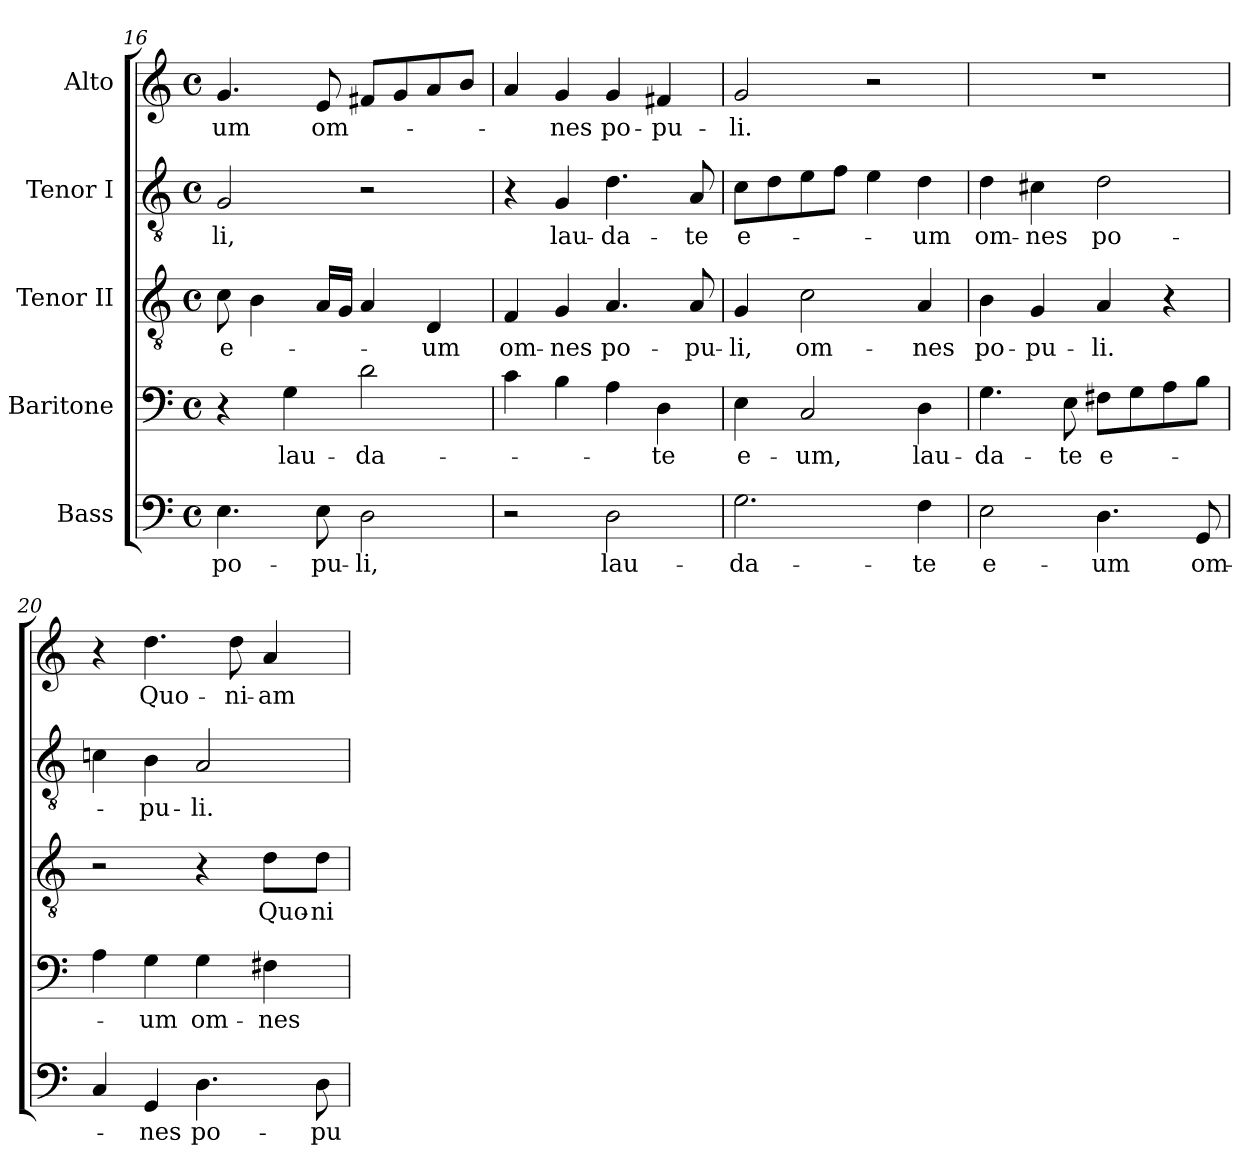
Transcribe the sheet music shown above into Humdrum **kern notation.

**kern	**text	**kern	**text	**kern	**text	**kern	**text	**kern	**text
*part5	*part5	*part4	*part4	*part3	*part3	*part2	*part2	*part1	*part1
*staff5	*staff5	*staff4	*staff4	*staff3	*staff3	*staff2	*staff2	*staff1	*staff1
*I"Bass	*	*I"Baritone	*	*I"Tenor II	*	*I"Tenor I	*	*I"Alto	*
!!LO:LB:g=z
*clefF4	*	*clefF4	*	*clefGv2	*	*clefGv2	*	*clefG2	*
*	*	*ITrd7c12	*	*	*	*	*	*	*
*k[]	*	*k[]	*	*k[]	*	*k[]	*	*k[]	*
*C:	*	*C:	*	*C:	*	*C:	*	*C:	*
*M4/4	*	*M4/4	*	*M4/4	*	*M4/4	*	*M4/4	*
*met(c)	*	*met(c)	*	*met(c)	*	*met(c)	*	*met(c)	*
=16	=16	=16	=16	=16	=16	=16	=16	=16	=16
!	!LO:LY:b:color=#000000	!	!	!	!	!	!	!	!
!	!	!	!	!	!LO:LY:b:color=#000000	!	!	!	!
!	!	!	!	!	!	!	!LO:LY:b:color=#000000	!	!
!	!	!	!	!	!	!	!	!	!LO:LY:b:color=#000000
4.Ei\	po-	4r	.	8ci\	e-	2Gi/	-li,	4.gi/	-um
.	.	.	.	4Bi\	.	.	.	.	.
!	!	!	!LO:LY:b:color=#000000	!	!	!	!	!	!
.	.	4GGi\	lau-	.	.	.	.	.	.
!	!LO:LY:b:color=#000000	!	!	!	!	!	!	!	!
!	!	!	!	!	!	!	!	!	!LO:LY:b:color=#000000
8Ei\	-pu-	.	.	16Ai/LL	.	.	.	8ei/	om-
.	.	.	.	16Gi/JJ	.	.	.	.	.
!	!LO:LY:b:color=#000000	!	!	!	!	!	!	!	!
!	!	!	!LO:LY:b:color=#000000	!	!	!	!	!	!
2Di\	-li,	2Di\	-da-	4Ai/	.	2r	.	8f#Xi/L	.
.	.	.	.	.	.	.	.	8gi/	.
!	!	!	!	!	!LO:LY:b:color=#000000	!	!	!	!
.	.	.	.	4Di/	-um	.	.	8ai/	.
.	.	.	.	.	.	.	.	8bi/J	.
=17	=17	=17	=17	=17	=17	=17	=17	=17	=17
!	!	!	!	!	!LO:LY:b:color=#000000	!	!	!	!
2r	.	4Ci\	.	4Fi/	om-	4r	.	4ai/	.
!	!	!	!	!	!LO:LY:b:color=#000000	!	!	!	!
!	!	!	!	!	!	!	!LO:LY:b:color=#000000	!	!
!	!	!	!	!	!	!	!	!	!LO:LY:b:color=#000000
.	.	4BBi\	.	4Gi/	-nes	4Gi/	lau-	4gi/	-nes
!	!LO:LY:b:color=#000000	!	!	!	!	!	!	!	!
!	!	!	!	!	!LO:LY:b:color=#000000	!	!	!	!
!	!	!	!	!	!	!	!LO:LY:b:color=#000000	!	!
!	!	!	!	!	!	!	!	!	!LO:LY:b:color=#000000
2Di\	lau-	4AAi\	.	4.Ai/	po-	4.di\	-da-	4gi/	po-
!	!	!	!LO:LY:b:color=#000000	!	!	!	!	!	!
!	!	!	!	!	!	!	!	!	!LO:LY:b:color=#000000
.	.	4DDi\	-te	.	.	.	.	4f#Xi/	-pu-
!	!	!	!	!	!LO:LY:b:color=#000000	!	!	!	!
!	!	!	!	!	!	!	!LO:LY:b:color=#000000	!	!
.	.	.	.	8Ai/	-pu-	8Ai/	-te	.	.
=18	=18	=18	=18	=18	=18	=18	=18	=18	=18
!	!LO:LY:b:color=#000000	!	!	!	!	!	!	!	!
!	!	!	!LO:LY:b:color=#000000	!	!	!	!	!	!
!	!	!	!	!	!LO:LY:b:color=#000000	!	!	!	!
!	!	!	!	!	!	!	!LO:LY:b:color=#000000	!	!
!	!	!	!	!	!	!	!	!	!LO:LY:b:color=#000000
2.Gi\	-da-	4EEi\	e-	4Gi/	-li,	8ci\L	e-	2gi/	-li.
.	.	.	.	.	.	8di\	.	.	.
!	!	!	!LO:LY:b:color=#000000	!	!	!	!	!	!
!	!	!	!	!	!LO:LY:b:color=#000000	!	!	!	!
.	.	2CCi/	-um,	2ci\	om-	8ei\	.	.	.
.	.	.	.	.	.	8fi\J	.	.	.
.	.	.	.	.	.	4ei\	.	2r	.
!	!LO:LY:b:color=#000000	!	!	!	!	!	!	!	!
!	!	!	!LO:LY:b:color=#000000	!	!	!	!	!	!
!	!	!	!	!	!LO:LY:b:color=#000000	!	!	!	!
!	!	!	!	!	!	!	!LO:LY:b:color=#000000	!	!
4Fi\	-te	4DDi\	lau-	4Ai/	-nes	4di\	-um	.	.
=19	=19	=19	=19	=19	=19	=19	=19	=19	=19
!	!LO:LY:b:color=#000000	!	!	!	!	!	!	!	!
!	!	!	!LO:LY:b:color=#000000	!	!	!	!	!	!
!	!	!	!	!	!LO:LY:b:color=#000000	!	!	!	!
!	!	!	!	!	!	!	!LO:LY:b:color=#000000	!	!
2Ei\	e-	4.GGi\	-da-	4Bi\	po-	4di\	om-	1r	.
!	!	!	!	!	!LO:LY:b:color=#000000	!	!	!	!
!	!	!	!	!	!	!	!LO:LY:b:color=#000000	!	!
.	.	.	.	4Gi/	-pu-	4c#Xi\	-nes	.	.
!	!	!	!LO:LY:b:color=#000000	!	!	!	!	!	!
.	.	8EEi\	-te	.	.	.	.	.	.
!	!LO:LY:b:color=#000000	!	!	!	!	!	!	!	!
!	!	!	!LO:LY:b:color=#000000	!	!	!	!	!	!
!	!	!	!	!	!LO:LY:b:color=#000000	!	!	!	!
!	!	!	!	!	!	!	!LO:LY:b:color=#000000	!	!
4.Di\	-um	8FF#Xi\L	e-	4Ai/	-li.	2di\	po-	.	.
.	.	8GGi\	.	.	.	.	.	.	.
.	.	8AAi\	.	4r	.	.	.	.	.
!	!LO:LY:b:color=#000000	!	!	!	!	!	!	!	!
8GGi/	om-	8BBi\J	.	.	.	.	.	.	.
=20	=20	=20	=20	=20	=20	=20	=20	=20	=20
4Ci/	.	4AAi\	.	2r	.	4cni\	.	4r	.
!	!LO:LY:b:color=#000000	!	!	!	!	!	!	!	!
!	!	!	!LO:LY:b:color=#000000	!	!	!	!	!	!
!	!	!	!	!	!	!	!LO:LY:b:color=#000000	!	!
!	!	!	!	!	!	!	!	!	!LO:LY:b:color=#000000
4GGi/	-nes	4GGi\	-um	.	.	4Bi\	-pu-	4.ddi\	Quo-
!	!LO:LY:b:color=#000000	!	!	!	!	!	!	!	!
!	!	!	!LO:LY:b:color=#000000	!	!	!	!	!	!
!	!	!	!	!	!	!	!LO:LY:b:color=#000000	!	!
4.Di\	po-	4GGi\	om-	4r	.	2Ai/	-li.	.	.
!	!	!	!	!	!	!	!	!	!LO:LY:b:color=#000000
.	.	.	.	.	.	.	.	8ddi\	-ni-
!	!	!	!LO:LY:b:color=#000000	!	!	!	!	!	!
!	!	!	!	!	!LO:LY:b:color=#000000	!	!	!	!
!	!	!	!	!	!	!	!	!	!LO:LY:b:color=#000000
.	.	4FF#Xi\	-nes	8di\L	Quo-	.	.	4ai/	-am
!	!LO:LY:b:color=#000000	!	!	!	!	!	!	!	!
!	!	!	!	!	!LO:LY:b:color=#000000	!	!	!	!
8Di\	-pu-	.	.	8di\J	-ni-	.	.	.	.
=	=	=	=	=	=	=	=	=	=
*-	*-	*-	*-	*-	*-	*-	*-	*-	*-
